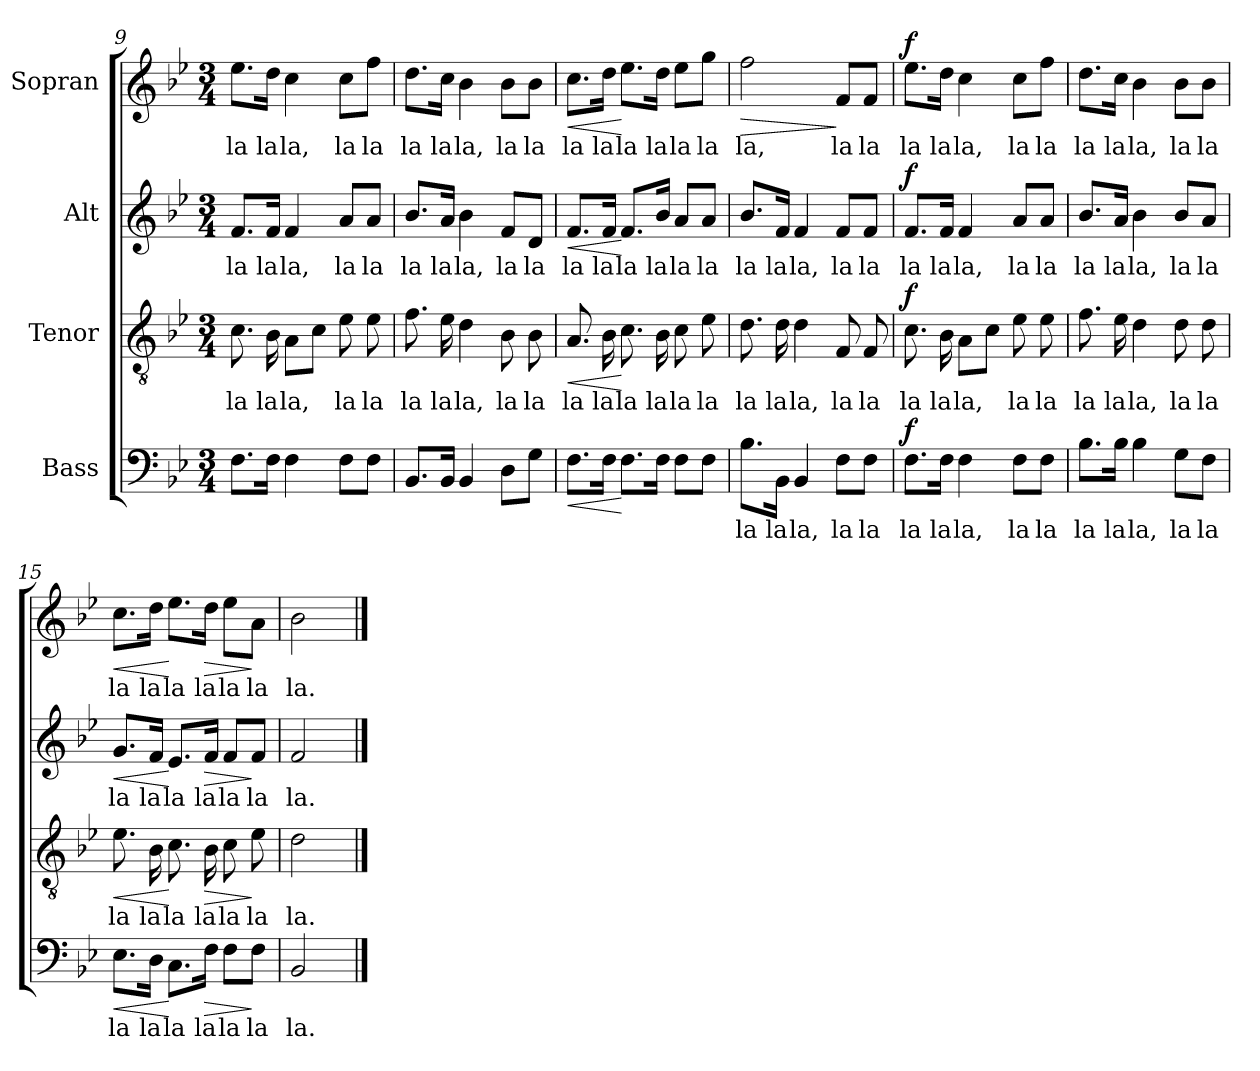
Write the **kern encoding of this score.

**kern	**text	**dynam	**kern	**text	**dynam	**kern	**text	**dynam	**kern	**text	**dynam
*part4	*part4	*part4	*part3	*part3	*part3	*part2	*part2	*part2	*part1	*part1	*part1
*staff4	*staff4	*staff4	*staff3	*staff3	*staff3	*staff2	*staff2	*staff2	*staff1	*staff1	*staff1
*I"Bass	*	*	*I"Tenor	*	*	*I"Alt	*	*	*I"Sopran	*	*
!!LO:PB:g=z
*clefF4	*	*	*clefGv2	*	*	*clefG2	*	*	*clefG2	*	*
*k[b-e-]	*	*	*k[b-e-]	*	*	*k[b-e-]	*	*	*k[b-e-]	*	*
*M3/4	*	*	*M3/4	*	*	*M3/4	*	*	*M3/4	*	*
=9	=9	=9	=9	=9	=9	=9	=9	=9	=9	=9	=9
!	!	!	!	!LO:LY:b	!	!	!LO:LY:b	!	!	!LO:LY:b	!
8.F\L	.	.	8.c\	la	.	8.f/L	la	.	8.ee-\L	la	.
!	!	!	!	!LO:LY:b	!	!	!LO:LY:b	!	!	!LO:LY:b	!
16F\Jk	.	.	16B-\	la	.	16f/Jk	la	.	16dd\Jk	la	.
!	!	!	!	!LO:LY:b	!	!	!LO:LY:b	!	!	!LO:LY:b	!
4F\	.	.	8A\L	la,	.	4f/	la,	.	4cc\	la,	.
.	.	.	8c\J	.	.	.	.	.	.	.	.
!	!	!	!	!LO:LY:b	!	!	!LO:LY:b	!	!	!LO:LY:b	!
8F\L	.	.	8e-\	la	.	8a/L	la	.	8cc\L	la	.
!	!	!	!	!LO:LY:b	!	!	!LO:LY:b	!	!	!LO:LY:b	!
8F\J	.	.	8e-\	la	.	8a/J	la	.	8ff\J	la	.
=10	=10	=10	=10	=10	=10	=10	=10	=10	=10	=10	=10
!	!	!	!	!LO:LY:b	!	!	!LO:LY:b	!	!	!LO:LY:b	!
8.BB-/L	.	.	8.f\	la	.	8.b-/L	la	.	8.dd\L	la	.
!	!	!	!	!LO:LY:b	!	!	!LO:LY:b	!	!	!LO:LY:b	!
16BB-/Jk	.	.	16e-\	la	.	16a/Jk	la	.	16cc\Jk	la	.
!	!	!	!	!LO:LY:b	!	!	!LO:LY:b	!	!	!LO:LY:b	!
4BB-/	.	.	4d\	la,	.	4b-\	la,	.	4b-\	la,	.
!	!	!	!	!LO:LY:b	!	!	!LO:LY:b	!	!	!LO:LY:b	!
8D\L	.	.	8B-\	la	.	8f/L	la	.	8b-\L	la	.
!	!	!	!	!LO:LY:b	!	!	!LO:LY:b	!	!	!LO:LY:b	!
8G\J	.	.	8B-\	la	.	8d/J	la	.	8b-\J	la	.
=11	=11	=11	=11	=11	=11	=11	=11	=11	=11	=11	=11
!	!	!LO:HP:b	!	!LO:LY:b	!LO:HP:b	!	!LO:LY:b	!LO:HP:b	!	!LO:LY:b	!LO:HP:b
8.F\L	.	<	8.A/	la	<	8.f/L	la	<	8.cc\L	la	<
!	!	!	!	!LO:LY:b	!	!	!LO:LY:b	!	!	!LO:LY:b	!
16F\Jk	.	.	16B-\	la	.	16f/Jk	la	.	16dd\Jk	la	.
!	!	!	!	!LO:LY:b	!	!	!LO:LY:b	!	!	!LO:LY:b	!
8.F\L	.	[	8.c\	la	[	8.f/L	la	[	8.ee-\L	la	[
!	!	!	!	!LO:LY:b	!	!	!LO:LY:b	!	!	!LO:LY:b	!
16F\Jk	.	.	16B-\	la	.	16b-/Jk	la	.	16dd\Jk	la	.
!	!	!	!	!LO:LY:b	!	!	!LO:LY:b	!	!	!LO:LY:b	!
8F\L	.	.	8c\	la	.	8a/L	la	.	8ee-\L	la	.
!	!	!	!	!LO:LY:b	!	!	!LO:LY:b	!	!	!LO:LY:b	!
8F\J	.	.	8e-\	la	.	8a/J	la	.	8gg\J	la	.
!!LO:LB:g=z
=12	=12	=12	=12	=12	=12	=12	=12	=12	=12	=12	=12
!	!LO:LY:b	!	!	!LO:LY:b	!	!	!LO:LY:b	!	!	!LO:LY:b	!LO:HP:b
8.B-\L	la	.	8.d\	la	.	8.b-/L	la	.	2ff\	la,	>
!	!LO:LY:b	!	!	!LO:LY:b	!	!	!LO:LY:b	!	!	!	!
16BB-\Jk	la	.	16d\	la	.	16f/Jk	la	.	.	.	.
!	!LO:LY:b	!	!	!LO:LY:b	!	!	!LO:LY:b	!	!	!	!
4BB-/	la,	.	4d\	la,	.	4f/	la,	.	.	.	.
!	!LO:LY:b	!	!	!LO:LY:b	!	!	!LO:LY:b	!	!	!LO:LY:b	!
8F\L	la	.	8F/	la	.	8f/L	la	.	8f/L	la	]
!	!LO:LY:b	!	!	!LO:LY:b	!	!	!LO:LY:b	!	!	!LO:LY:b	!
8F\J	la	.	8F/	la	.	8f/J	la	.	8f/J	la	.
=13	=13	=13	=13	=13	=13	=13	=13	=13	=13	=13	=13
!	!LO:LY:b	!LO:DY:a	!	!LO:LY:b	!LO:DY:a	!	!LO:LY:b	!LO:DY:a	!	!LO:LY:b	!LO:DY:a
8.F\L	la	f	8.c\	la	f	8.f/L	la	f	8.ee-\L	la	f
!	!LO:LY:b	!	!	!LO:LY:b	!	!	!LO:LY:b	!	!	!LO:LY:b	!
16F\Jk	la	.	16B-\	la	.	16f/Jk	la	.	16dd\Jk	la	.
!	!LO:LY:b	!	!	!LO:LY:b	!	!	!LO:LY:b	!	!	!LO:LY:b	!
4F\	la,	.	8A\L	la,	.	4f/	la,	.	4cc\	la,	.
.	.	.	8c\J	.	.	.	.	.	.	.	.
!	!LO:LY:b	!	!	!LO:LY:b	!	!	!LO:LY:b	!	!	!LO:LY:b	!
8F\L	la	.	8e-\	la	.	8a/L	la	.	8cc\L	la	.
!	!LO:LY:b	!	!	!LO:LY:b	!	!	!LO:LY:b	!	!	!LO:LY:b	!
8F\J	la	.	8e-\	la	.	8a/J	la	.	8ff\J	la	.
=14	=14	=14	=14	=14	=14	=14	=14	=14	=14	=14	=14
!	!LO:LY:b	!	!	!LO:LY:b	!	!	!LO:LY:b	!	!	!LO:LY:b	!
8.B-\L	la	.	8.f\	la	.	8.b-/L	la	.	8.dd\L	la	.
!	!LO:LY:b	!	!	!LO:LY:b	!	!	!LO:LY:b	!	!	!LO:LY:b	!
16B-\Jk	la	.	16e-\	la	.	16a/Jk	la	.	16cc\Jk	la	.
!	!LO:LY:b	!	!	!LO:LY:b	!	!	!LO:LY:b	!	!	!LO:LY:b	!
4B-\	la,	.	4d\	la,	.	4b-\	la,	.	4b-\	la,	.
!	!LO:LY:b	!	!	!LO:LY:b	!	!	!LO:LY:b	!	!	!LO:LY:b	!
8G\L	la	.	8d\	la	.	8b-/L	la	.	8b-\L	la	.
!	!LO:LY:b	!	!	!LO:LY:b	!	!	!LO:LY:b	!	!	!LO:LY:b	!
8F\J	la	.	8d\	la	.	8a/J	la	.	8b-\J	la	.
!!LO:LB:g=z
=15	=15	=15	=15	=15	=15	=15	=15	=15	=15	=15	=15
!	!LO:LY:b	!LO:HP:b	!	!LO:LY:b	!LO:HP:b	!	!LO:LY:b	!LO:HP:b	!	!LO:LY:b	!LO:HP:b
8.E-\L	la	<	8.e-\	la	<	8.g/L	la	<	8.cc\L	la	<
!	!LO:LY:b	!	!	!LO:LY:b	!	!	!LO:LY:b	!	!	!LO:LY:b	!
16D\Jk	la	.	16B-\	la	.	16f/Jk	la	.	16dd\Jk	la	.
!	!LO:LY:b	!	!	!LO:LY:b	!	!	!LO:LY:b	!	!	!LO:LY:b	!
8.C\L	la	[	8.c\	la	[	8.e-/L	la	[	8.ee-\L	la	[
!	!LO:LY:b	!LO:HP:b	!	!LO:LY:b	!LO:HP:b	!	!LO:LY:b	!LO:HP:b	!	!LO:LY:b	!LO:HP:b
16F\Jk	la	>	16B-\	la	>	16f/Jk	la	>	16dd\Jk	la	>
!	!LO:LY:b	!	!	!LO:LY:b	!	!	!LO:LY:b	!	!	!LO:LY:b	!
8F\L	la	.	8c\	la	.	8f/L	la	.	8ee-\L	la	.
!	!LO:LY:b	!	!	!LO:LY:b	!	!	!LO:LY:b	!	!	!LO:LY:b	!
8F\J	la	]	8e-\	la	]	8f/J	la	]	8a\J	la	]
=16	=16	=16	=16	=16	=16	=16	=16	=16	=16	=16	=16
!	!LO:LY:b	!	!	!LO:LY:b	!	!	!LO:LY:b	!	!	!LO:LY:b	!
2BB-/	la.	.	2d\	la.	.	2f/	la.	.	2b-\	la.	.
==	==	==	==	==	==	==	==	==	==	==	==
*-	*-	*-	*-	*-	*-	*-	*-	*-	*-	*-	*-
